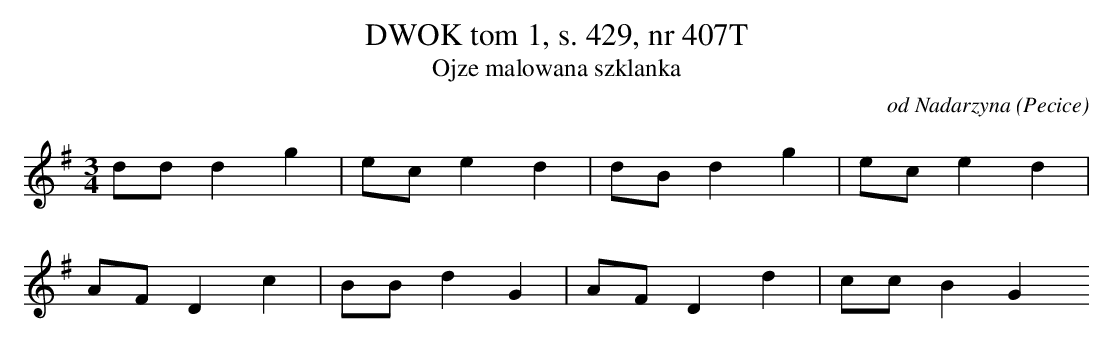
X:1
T: DWOK tom 1, s. 429, nr 407T
T: Ojze malowana szklanka
O: od Nadarzyna (Pecice)
M: 3/4
L: 1/8
K: G
ddd2g2 | ece2d2 | dBd2g2 | ece2d2 |
AFD2c2 | BBd2G2 | AFD2d2 | ccB2G2
